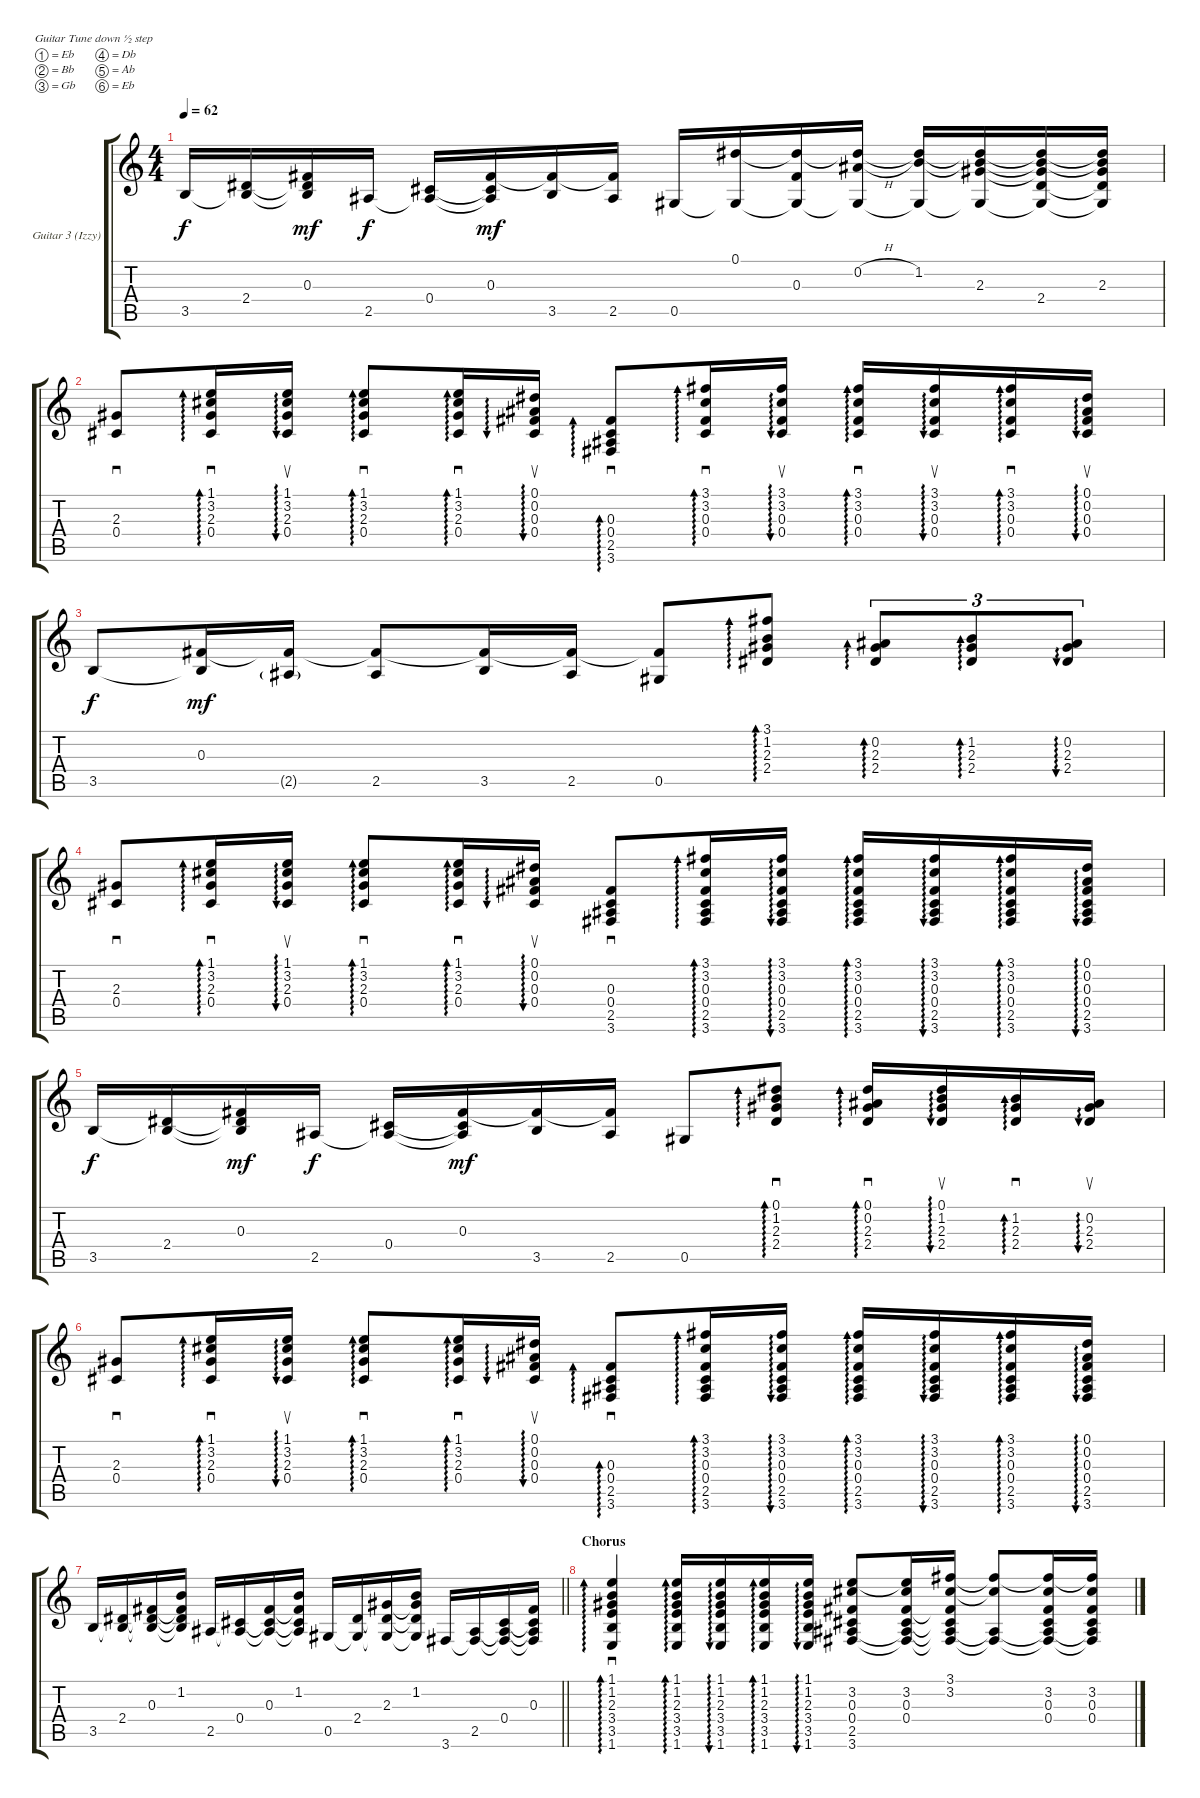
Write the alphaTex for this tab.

\multiTrackTrackNamePolicy allsystems
\firstSystemTrackNameMode fullname
\firstSystemTrackNameOrientation horizontal
\otherSystemsTrackNameOrientation horizontal
\chordDiagramsInScore
\track ("Guitar 3 (Izzy)" "E-Gt") {multiBarRest instrument electricguitarjazz}
\staff {score tabs}
\tuning (Eb4 Bb3 Gb3 Db3 Ab2 Eb2)
\ts (4 4)
\tempo 62
\clef g2
\ks c
3.5.16{dy f} (2.4 3.5{t}).16 (0.3 3.5{t} 2.4{t}).16{dy mf} 2.5.16{dy f} (0.4 2.5{t}).16 (0.3 0.4{t} 2.5{t}).16{dy mf} (3.5 0.3{t}).16 (2.5 0.3{t}).16 0.5.16 (0.1 0.5{t}).16 (0.3 0.5{t} 0.1{t}).16 (0.2{h} 0.5{t} 0.1{t}).16 (1.2 0.5{t} 0.1{t}).16 (2.3 0.5{t} 1.2{t} 0.1{t}).16 (2.4 0.5{t} 2.3{t} 1.2{t} 0.1{t}).16 (2.3 0.5{t} 2.4{t} 1.2{t} 0.1{t}).16 |
(2.3 0.4).8{sd} (1.1 3.2 2.3 0.4).16{sd ad 0} (1.1 3.2 2.3 0.4).16{su au 0} (1.1 3.2 2.3 0.4).8{sd ad 0} (1.1 3.2 2.3 0.4).16{sd ad 0} (0.1 0.2 0.3 0.4).16{su au 0} (0.3 0.4 2.5 3.6).8{sd ad 0} (3.1 3.2 0.3 0.4).16{sd ad 0} (3.1 3.2 0.3 0.4).16{su au 0} (3.1 3.2 0.3 0.4).16{sd ad 0} (3.1 3.2 0.3 0.4).16{su au 0} (3.1 3.2 0.3 0.4).16{sd ad 0} (0.1 0.2 0.3 0.4).16{su au 0} |
3.5.8{dy f} (0.3 3.5{t}).16{dy mf} (2.5{g} 0.3{t}).16 (2.5 0.3{t}).8 (3.5 0.3{t}).16 (2.5 0.3{t}).16 (0.5 0.3{t}).8 (3.1 1.2 2.3 2.4).8{ad 0} (0.2 2.3 2.4).8{tu (3 2) ad 0} (1.2 2.3 2.4).8{tu (3 2) ad 0} (0.2 2.3 2.4).8{tu (3 2) au 0} |
(2.3 0.4).8{sd} (1.1 3.2 2.3 0.4).16{sd ad 0} (1.1 3.2 2.3 0.4).16{su au 0} (1.1 3.2 2.3 0.4).8{sd ad 0} (1.1 3.2 2.3 0.4).16{sd ad 0} (0.1 0.2 0.3 0.4).16{su au 0} (0.3 0.4 2.5 3.6).8{sd} (3.1 3.2 0.3 0.4 3.6 2.5).16{ad 0} (3.1 3.2 0.3 0.4 3.6 2.5).16{au 0} (3.1 3.2 0.3 0.4 3.6 2.5).16{ad 0} (3.1 3.2 0.3 0.4 3.6 2.5).16{au 0} (3.1 3.2 0.3 0.4 3.6 2.5).16{ad 0} (0.1 0.2 0.3 0.4 3.6 2.5).16{au 0} |
3.5.16{dy f} (2.4 3.5{t}).16 (0.3 3.5{t} 2.4{t}).16{dy mf} 2.5.16{dy f} (0.4 2.5{t}).16 (0.3 0.4{t} 2.5{t}).16{dy mf} (3.5 0.3{t}).16 (2.5 0.3{t}).16 0.5.8 (0.1 1.2 2.3 2.4).8{sd ad 0} (0.1 0.2 2.3 2.4).16{sd ad 0} (0.1 1.2 2.3 2.4).16{su au 0} (1.2 2.3 2.4).16{sd ad 0} (0.2 2.3 2.4).16{su au 0} |
(2.3 0.4).8{sd} (1.1 3.2 2.3 0.4).16{sd ad 0} (1.1 3.2 2.3 0.4).16{su au 0} (1.1 3.2 2.3 0.4).8{sd ad 0} (1.1 3.2 2.3 0.4).16{sd ad 0} (0.1 0.2 0.3 0.4).16{su au 0} (0.3 0.4 2.5 3.6).8{sd ad 0} (3.1 3.2 0.3 0.4 2.5 3.6).16{ad 0} (3.1 3.2 0.3 0.4 2.5 3.6).16{au 0} (3.1 3.2 0.3 0.4 2.5 3.6).16{ad 0} (3.1 3.2 0.3 0.4 2.5 3.6).16{au 0} (3.1 3.2 0.3 0.4 2.5 3.6).16{ad 0} (0.1 0.2 0.3 0.4 2.5 3.6).16{au 0} |
\barLineRight lightlight
3.5.16 (2.4 3.5{t}).16 (0.3 3.5{t} 2.4{t}).16 (1.2 3.5{t} 2.4{t} 0.3{t}).16 2.5.16 (0.4 2.5{t}).16 (0.3 0.4{t} 2.5{t}).16 (1.2 0.3{t} 0.4{t} 2.5{t}).16 0.5.16 (2.4 0.5{t}).16 (2.3 0.5{t} 2.4{t}).16 (1.2 0.5{t} 2.4{t} 2.3{t}).16 3.6.16 (2.5 3.6{t}).16 (0.4 2.5{t} 3.6{t}).16 (0.3 0.4{t} 2.5{t} 3.6{t}).16 |
\section ("" "Chorus")
(1.1 1.2 2.3 3.4 3.5 1.6).4{sd ad 0} (1.1 1.2 2.3 3.4 1.6 3.5).16{ad 0} (1.1 1.2 2.3 3.4 1.6 3.5).16{au 0} (1.1 1.2 2.3 3.4 1.6 3.5).16{ad 0} (1.1 1.2 2.3 3.4 1.6 3.5).16{au 0} (3.2 0.3 0.4 2.5 3.6 1.1{t}).8 (3.2 0.3 0.4 3.6{t} 2.5{t} 1.1{t}).16 (3.1 3.2 0.3{t} 0.4{t} 2.5{t} 3.6{t}).16 (3.1{t} 3.2{t} 2.5{t} 3.6{t}).8 (3.2 0.3 0.4 3.1{t} 2.5{t} 3.6{t}).16 (3.2 0.3 0.4 3.1{t} 2.5{t} 3.6{t}).16
